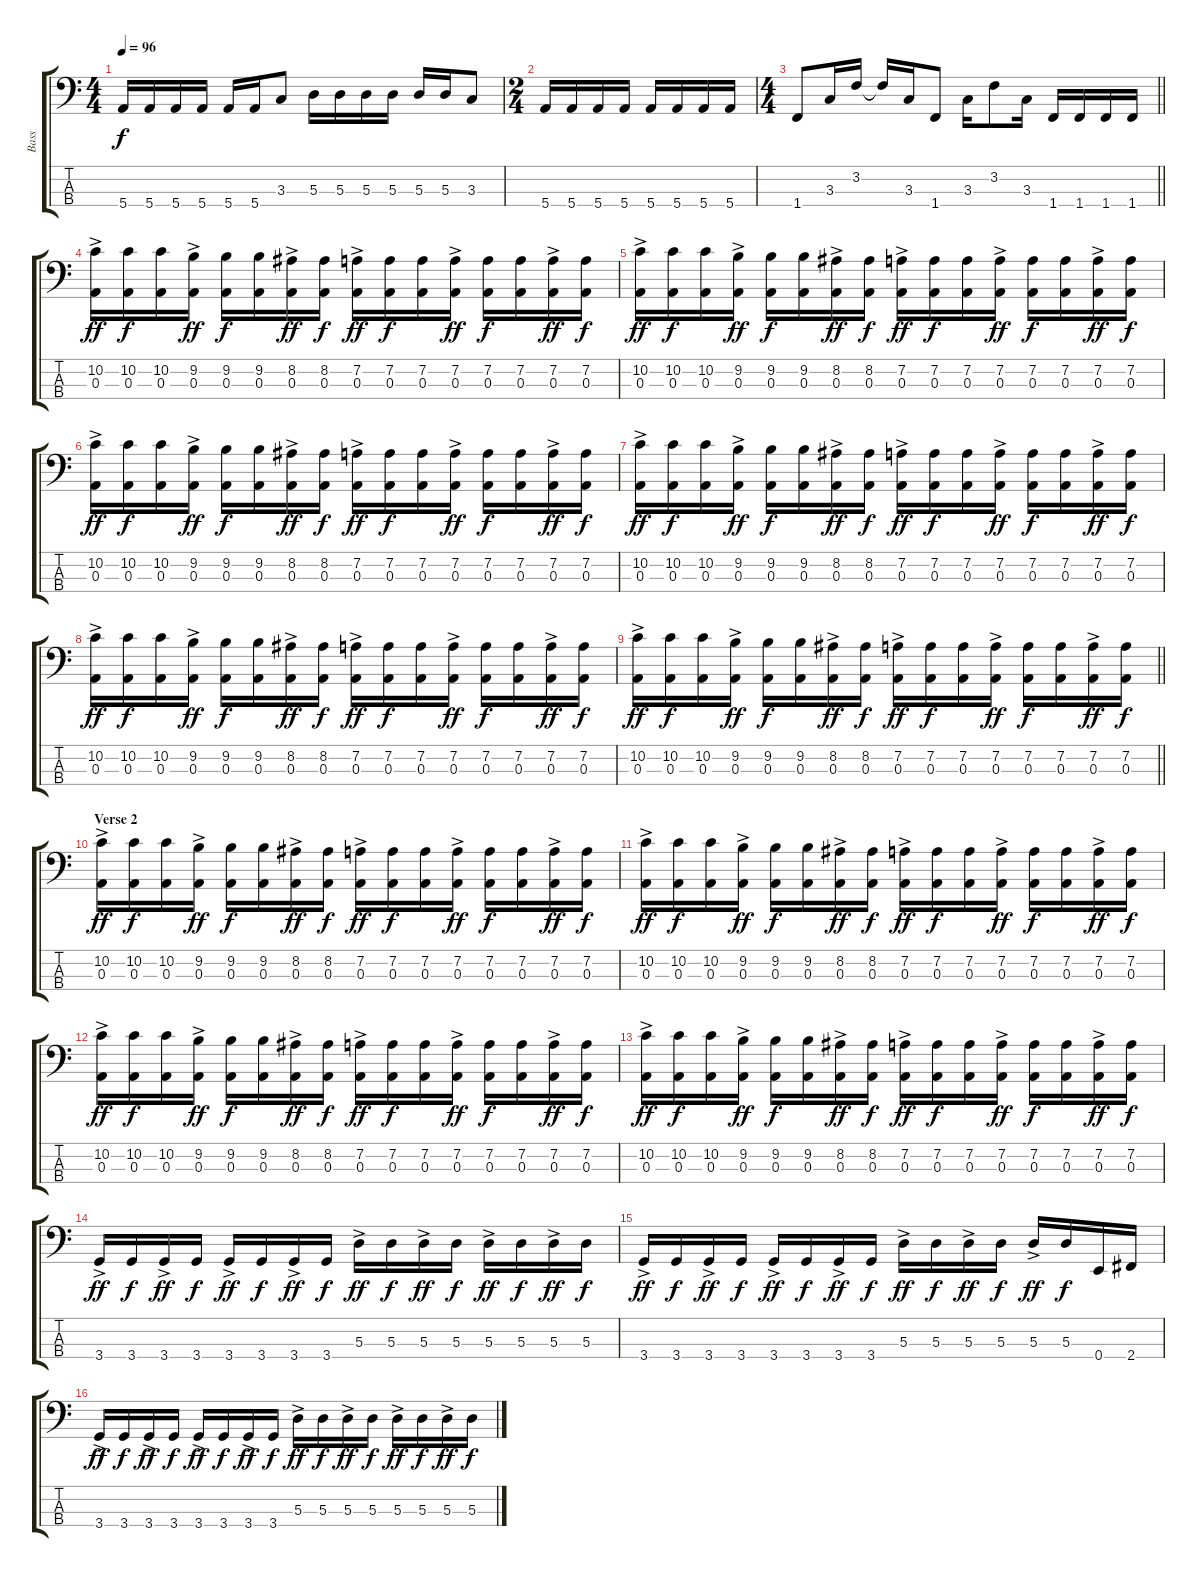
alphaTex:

\track ("Bass" "Bass") {instrument electricbasspick}
\staff {score tabs}
\tuning (G2 D2 A1 E1) {hide}
\ts (4 4)
\tempo 96
\clef f4
\ks c
5.4.16{dy f} 5.4.16 5.4.16 5.4.16 5.4.16 5.4.16 3.3.8 5.3.16 5.3.16 5.3.16 5.3.16 5.3.16 5.3.16 3.3.8 |
\ts (2 4)
5.4.16 5.4.16 5.4.16 5.4.16 5.4.16 5.4.16 5.4.16 5.4.16 |
\ts (4 4)
\barLineRight lightlight
1.4.8 3.3.16 3.2.16 3.2{t}.16 3.3.16 1.4.8 3.3.16 3.2.8 3.3.16 1.4.16 1.4.16 1.4.16 1.4.16 |
(10.2 0.3{ac}).16{dy ff} (10.2 0.3).16{dy f} (10.2 0.3).16 (9.2{ac} 0.3).16{dy ff} (9.2 0.3).16{dy f} (9.2 0.3).16 (8.2{ac} 0.3).16{dy ff} (8.2 0.3).16{dy f} (7.2{ac} 0.3).16{dy ff} (7.2 0.3).16{dy f} (7.2 0.3).16 (7.2{ac} 0.3).16{dy ff} (7.2 0.3).16{dy f} (7.2 0.3).16 (7.2{ac} 0.3).16{dy ff} (7.2 0.3).16{dy f} |
(10.2 0.3{ac}).16{dy ff} (10.2 0.3).16{dy f} (10.2 0.3).16 (9.2{ac} 0.3).16{dy ff} (9.2 0.3).16{dy f} (9.2 0.3).16 (8.2{ac} 0.3).16{dy ff} (8.2 0.3).16{dy f} (7.2{ac} 0.3).16{dy ff} (7.2 0.3).16{dy f} (7.2 0.3).16 (7.2{ac} 0.3).16{dy ff} (7.2 0.3).16{dy f} (7.2 0.3).16 (7.2{ac} 0.3).16{dy ff} (7.2 0.3).16{dy f} |
(10.2 0.3{ac}).16{dy ff} (10.2 0.3).16{dy f} (10.2 0.3).16 (9.2{ac} 0.3).16{dy ff} (9.2 0.3).16{dy f} (9.2 0.3).16 (8.2{ac} 0.3).16{dy ff} (8.2 0.3).16{dy f} (7.2{ac} 0.3).16{dy ff} (7.2 0.3).16{dy f} (7.2 0.3).16 (7.2{ac} 0.3).16{dy ff} (7.2 0.3).16{dy f} (7.2 0.3).16 (7.2{ac} 0.3).16{dy ff} (7.2 0.3).16{dy f} |
(10.2 0.3{ac}).16{dy ff} (10.2 0.3).16{dy f} (10.2 0.3).16 (9.2{ac} 0.3).16{dy ff} (9.2 0.3).16{dy f} (9.2 0.3).16 (8.2{ac} 0.3).16{dy ff} (8.2 0.3).16{dy f} (7.2{ac} 0.3).16{dy ff} (7.2 0.3).16{dy f} (7.2 0.3).16 (7.2{ac} 0.3).16{dy ff} (7.2 0.3).16{dy f} (7.2 0.3).16 (7.2{ac} 0.3).16{dy ff} (7.2 0.3).16{dy f} |
(10.2 0.3{ac}).16{dy ff} (10.2 0.3).16{dy f} (10.2 0.3).16 (9.2{ac} 0.3).16{dy ff} (9.2 0.3).16{dy f} (9.2 0.3).16 (8.2{ac} 0.3).16{dy ff} (8.2 0.3).16{dy f} (7.2{ac} 0.3).16{dy ff} (7.2 0.3).16{dy f} (7.2 0.3).16 (7.2{ac} 0.3).16{dy ff} (7.2 0.3).16{dy f} (7.2 0.3).16 (7.2{ac} 0.3).16{dy ff} (7.2 0.3).16{dy f} |
\barLineRight lightlight
(10.2 0.3{ac}).16{dy ff} (10.2 0.3).16{dy f} (10.2 0.3).16 (9.2{ac} 0.3).16{dy ff} (9.2 0.3).16{dy f} (9.2 0.3).16 (8.2{ac} 0.3).16{dy ff} (8.2 0.3).16{dy f} (7.2{ac} 0.3).16{dy ff} (7.2 0.3).16{dy f} (7.2 0.3).16 (7.2{ac} 0.3).16{dy ff} (7.2 0.3).16{dy f} (7.2 0.3).16 (7.2{ac} 0.3).16{dy ff} (7.2 0.3).16{dy f} |
\section ("" "Verse 2")
(10.2 0.3{ac}).16{dy ff} (10.2 0.3).16{dy f} (10.2 0.3).16 (9.2{ac} 0.3).16{dy ff} (9.2 0.3).16{dy f} (9.2 0.3).16 (8.2{ac} 0.3).16{dy ff} (8.2 0.3).16{dy f} (7.2{ac} 0.3).16{dy ff} (7.2 0.3).16{dy f} (7.2 0.3).16 (7.2{ac} 0.3).16{dy ff} (7.2 0.3).16{dy f} (7.2 0.3).16 (7.2{ac} 0.3).16{dy ff} (7.2 0.3).16{dy f} |
(10.2 0.3{ac}).16{dy ff} (10.2 0.3).16{dy f} (10.2 0.3).16 (9.2{ac} 0.3).16{dy ff} (9.2 0.3).16{dy f} (9.2 0.3).16 (8.2{ac} 0.3).16{dy ff} (8.2 0.3).16{dy f} (7.2{ac} 0.3).16{dy ff} (7.2 0.3).16{dy f} (7.2 0.3).16 (7.2{ac} 0.3).16{dy ff} (7.2 0.3).16{dy f} (7.2 0.3).16 (7.2{ac} 0.3).16{dy ff} (7.2 0.3).16{dy f} |
(10.2 0.3{ac}).16{dy ff} (10.2 0.3).16{dy f} (10.2 0.3).16 (9.2{ac} 0.3).16{dy ff} (9.2 0.3).16{dy f} (9.2 0.3).16 (8.2{ac} 0.3).16{dy ff} (8.2 0.3).16{dy f} (7.2{ac} 0.3).16{dy ff} (7.2 0.3).16{dy f} (7.2 0.3).16 (7.2{ac} 0.3).16{dy ff} (7.2 0.3).16{dy f} (7.2 0.3).16 (7.2{ac} 0.3).16{dy ff} (7.2 0.3).16{dy f} |
(10.2 0.3{ac}).16{dy ff} (10.2 0.3).16{dy f} (10.2 0.3).16 (9.2{ac} 0.3).16{dy ff} (9.2 0.3).16{dy f} (9.2 0.3).16 (8.2{ac} 0.3).16{dy ff} (8.2 0.3).16{dy f} (7.2{ac} 0.3).16{dy ff} (7.2 0.3).16{dy f} (7.2 0.3).16 (7.2{ac} 0.3).16{dy ff} (7.2 0.3).16{dy f} (7.2 0.3).16 (7.2{ac} 0.3).16{dy ff} (7.2 0.3).16{dy f} |
3.4{ac}.16{dy ff} 3.4.16{dy f} 3.4{ac}.16{dy ff} 3.4.16{dy f} 3.4{ac}.16{dy ff} 3.4.16{dy f} 3.4{ac}.16{dy ff} 3.4.16{dy f} 5.3{ac}.16{dy ff} 5.3.16{dy f} 5.3{ac}.16{dy ff} 5.3.16{dy f} 5.3{ac}.16{dy ff} 5.3.16{dy f} 5.3{ac}.16{dy ff} 5.3.16{dy f} |
3.4{ac}.16{dy ff} 3.4.16{dy f} 3.4{ac}.16{dy ff} 3.4.16{dy f} 3.4{ac}.16{dy ff} 3.4.16{dy f} 3.4{ac}.16{dy ff} 3.4.16{dy f} 5.3{ac}.16{dy ff} 5.3.16{dy f} 5.3{ac}.16{dy ff} 5.3.16{dy f} 5.3{ac}.16{dy ff} 5.3.16{dy f} 0.4.16 2.4.16 |
3.4{ac}.16{dy ff} 3.4.16{dy f} 3.4{ac}.16{dy ff} 3.4.16{dy f} 3.4{ac}.16{dy ff} 3.4.16{dy f} 3.4{ac}.16{dy ff} 3.4.16{dy f} 5.3{ac}.16{dy ff} 5.3.16{dy f} 5.3{ac}.16{dy ff} 5.3.16{dy f} 5.3{ac}.16{dy ff} 5.3.16{dy f} 5.3{ac}.16{dy ff} 5.3.16{dy f}
